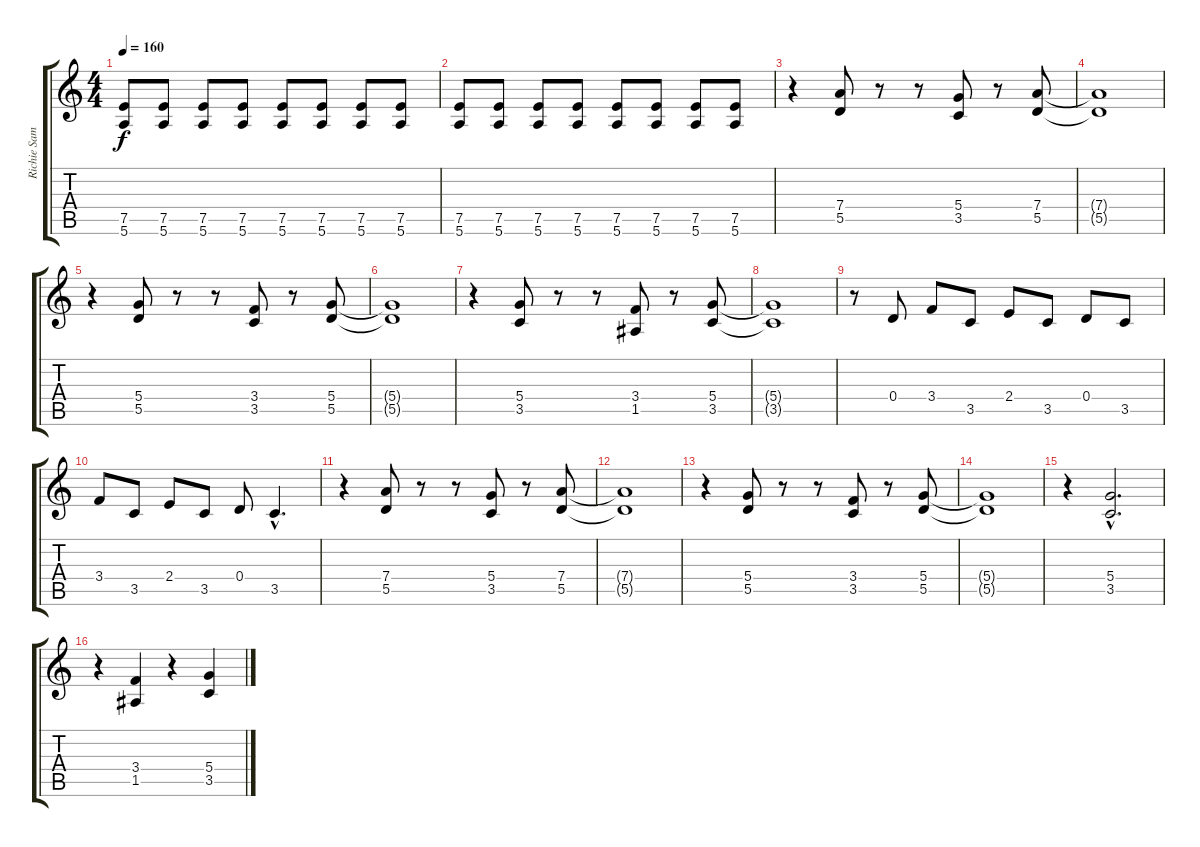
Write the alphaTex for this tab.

\track ("Richie Sambora Gtr.2" "Richie Sam") {instrument distortionguitar}
\staff {score tabs}
\tuning (E4 B3 G3 D3 A2 E2) {hide}
\ts (4 4)
\tempo 160
\clef g2
\ks c
(7.5 5.6).8{dy f} (7.5 5.6).8 (7.5 5.6).8 (7.5 5.6).8 (7.5 5.6).8 (7.5 5.6).8 (7.5 5.6).8 (7.5 5.6).8 |
(7.5 5.6).8 (7.5 5.6).8 (7.5 5.6).8 (7.5 5.6).8 (7.5 5.6).8 (7.5 5.6).8 (7.5 5.6).8 (7.5 5.6).8 |
r.4 (7.4 5.5).8 r.8 r.8 (5.4 3.5).8 r.8 (7.4 5.5).8 |
(7.4{t} 5.5{t}).1 |
r.4 (5.4 5.5).8 r.8 r.8 (3.4 3.5).8 r.8 (5.4 5.5).8 |
(5.4{t} 5.5{t}).1 |
r.4 (5.4 3.5).8 r.8 r.8 (3.4 1.5).8 r.8 (5.4 3.5).8 |
(5.4{t} 3.5{t}).1 |
r.8 0.4.8 3.4.8 3.5.8 2.4.8 3.5.8 0.4.8 3.5.8 |
3.4.8 3.5.8 2.4.8 3.5.8 0.4.8 3.5{hac}.4{d} |
r.4 (7.4 5.5).8 r.8 r.8 (5.4 3.5).8 r.8 (7.4 5.5).8 |
(7.4{t} 5.5{t}).1 |
r.4 (5.4 5.5).8 r.8 r.8 (3.4 3.5).8 r.8 (5.4 5.5).8 |
(5.4{t} 5.5{t}).1 |
r.4 (5.4{hac} 3.5{hac}).2{d} |
r.4 (3.4 1.5).4 r.4 (5.4 3.5).4
